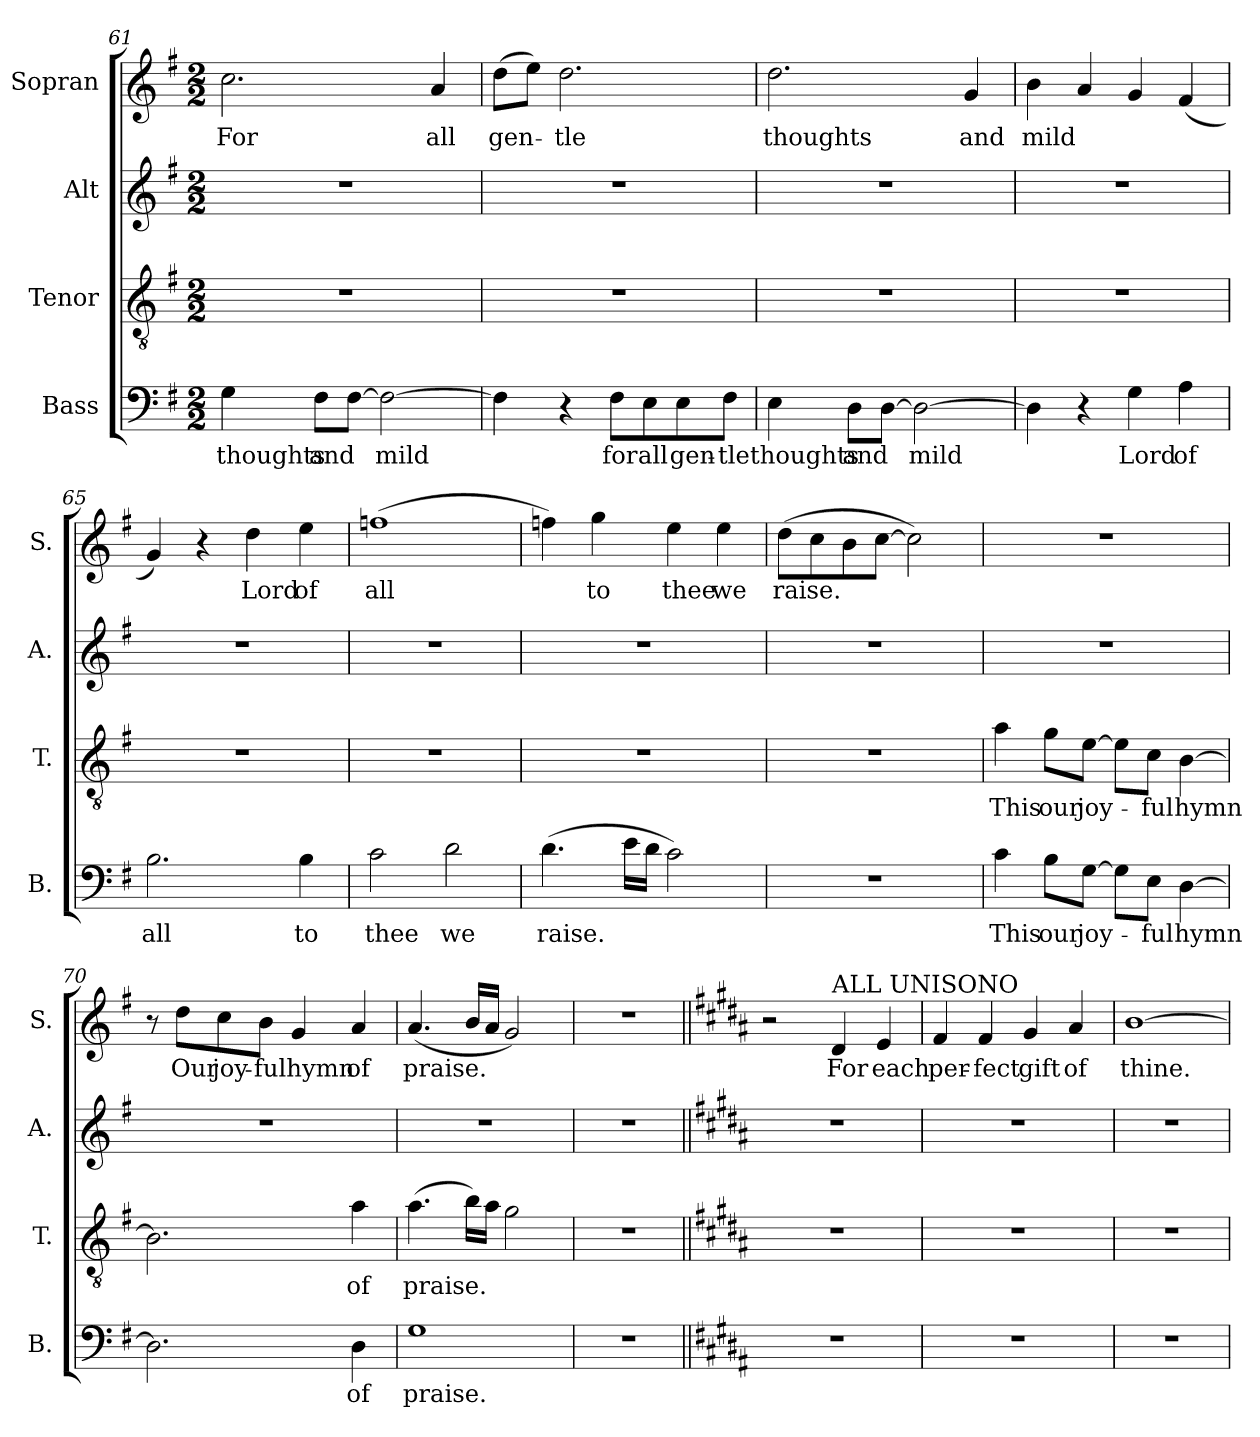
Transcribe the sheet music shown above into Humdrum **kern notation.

**kern	**text	**kern	**text	**kern	**kern	**text
*part4	*part4	*part3	*part3	*part2	*part1	*part1
*staff4	*staff4	*staff3	*staff3	*staff2	*staff1	*staff1
*I"Bass	*	*I"Tenor	*	*I"Alt	*I"Sopran	*
*I'B.	*	*I'T.	*	*I'A.	*I'S.	*
!!LO:LB:g=z
*clefF4	*	*clefGv2	*	*clefG2	*clefG2	*
*k[f#]	*	*k[f#]	*	*k[f#]	*k[f#]	*
*M2/2	*	*M2/2	*	*M2/2	*M2/2	*
=61	=61	=61	=61	=61	=61	=61
4G\	-thoughts	1r	.	1r	2.cc\	For
8F#\L	and	.	.	.	.	.
[8F#\J	.	.	.	.	.	.
2F#\_	mild	.	.	.	.	.
.	.	.	.	.	4a/	all
=62	=62	=62	=62	=62	=62	=62
4F#\]	.	1r	.	1r	(8dd\L	gen-
.	.	.	.	.	8ee\J)	.
4r	.	.	.	.	2.dd\	-tle
8F#\L	for	.	.	.	.	.
8E\	all	.	.	.	.	.
8E\	gen-	.	.	.	.	.
8F#\J	-tle	.	.	.	.	.
=63	=63	=63	=63	=63	=63	=63
4E\	thoughts	1r	.	1r	2.dd\	thoughts
8D\L	and	.	.	.	.	.
[8D\J	.	.	.	.	.	.
2D\_	mild	.	.	.	.	.
.	.	.	.	.	4g/	and
=64	=64	=64	=64	=64	=64	=64
4D\]	.	1r	.	1r	4b\	mild
4r	.	.	.	.	4a/	.
4G\	Lord	.	.	.	4g/	.
4A\	of	.	.	.	(4f#/	.
!!LO:PB:g=z
=65	=65	=65	=65	=65	=65	=65
2.B\	all	1r	.	1r	4g/)	.
.	.	.	.	.	4r	.
.	.	.	.	.	4dd\	Lord
4B\	to	.	.	.	4ee\	of
=66	=66	=66	=66	=66	=66	=66
2c\	thee	1r	.	1r	(1ffn	all
2d\	we	.	.	.	.	.
=67	=67	=67	=67	=67	=67	=67
(4.d\	raise.	1r	.	1r	4ffn\)	.
.	.	.	.	.	4gg\	to
16e\LL	.	.	.	.	.	.
16d\JJ	.	.	.	.	.	.
2c\)	.	.	.	.	4ee\	thee
.	.	.	.	.	4ee\	we
=68	=68	=68	=68	=68	=68	=68
1r	.	1r	.	1r	(8dd\L	raise.
.	.	.	.	.	8cc\	.
.	.	.	.	.	8b\	.
.	.	.	.	.	[8cc\J	.
.	.	.	.	.	2cc\])	.
!!LO:LB:g=z
=69	=69	=69	=69	=69	=69	=69
4c\	This	4a\	This	1r	1r	.
8B\L	our	8g\L	our	.	.	.
[8G\J	joy-	[8e\J	joy-	.	.	.
8G\L]	.	8e\L]	.	.	.	.
8E\J	-ful	8c\J	-ful	.	.	.
[4D\	hymn	[4B\	hymn	.	.	.
=70	=70	=70	=70	=70	=70	=70
2.D\]	.	2.B\]	.	1r	8r	.
.	.	.	.	.	8dd\L	Our
.	.	.	.	.	8cc\	joy-
.	.	.	.	.	8b\J	-ful
.	.	.	.	.	4g/	hymn
4D\	of	4a\	of	.	4a/	of
=71	=71	=71	=71	=71	=71	=71
1G	praise.	(4.a\	praise.	1r	(4.a/	praise.
.	.	16b\LL)	.	.	16b/LL	.
.	.	16a\JJ	.	.	16a/JJ	.
.	.	2g\	.	.	2g/)	.
=72	=72	=72	=72	=72	=72	=72
1r	.	1r	.	1r	1r	.
!!LO:LB:g=z
=73||	=73||	=73||	=73||	=73||	=73||	=73||
*k[f#c#g#d#a#]	*	*k[f#c#g#d#a#]	*	*k[f#c#g#d#a#]	*k[f#c#g#d#a#]	*
1r	.	1r	.	1r	2r	.
!	!	!	!	!	!LO:TX:a:t=ALL UNISONO	!
.	.	.	.	.	4d#/	For
.	.	.	.	.	4e/	each
=74	=74	=74	=74	=74	=74	=74
1r	.	1r	.	1r	4f#/	per-
.	.	.	.	.	4f#/	-fect
.	.	.	.	.	4g#/	gift
.	.	.	.	.	4a#/	of
=75	=75	=75	=75	=75	=75	=75
1r	.	1r	.	1r	[1b	thine.
=	=	=	=	=	=	=
*-	*-	*-	*-	*-	*-	*-
